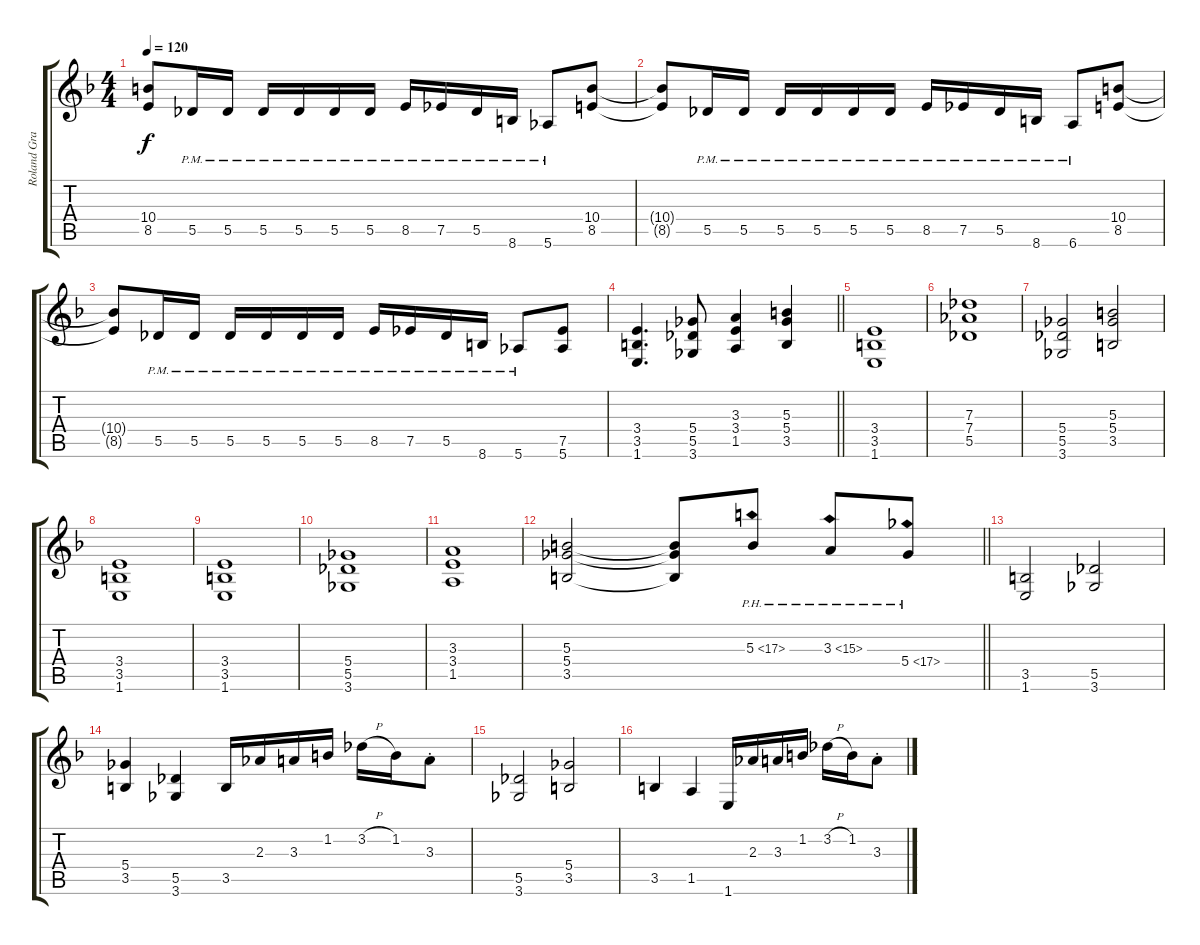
\track ("Roland Grapow" "Roland Gra") {instrument distortionguitar}
\staff {score tabs}
\tuning (Eb4 Bb3 Gb3 Db3 Ab2 Eb2) {hide}
\ts (4 4)
\tempo 120
\clef g2
\ks dminor
(10.4 8.5).8{dy f} 5.5{pm}.16 5.5{pm}.16 5.5{pm}.16 5.5{pm}.16 5.5{pm}.16 5.5{pm}.16 8.5{pm}.16 7.5{pm}.16 5.5{pm}.16 8.6{pm}.16 5.6{pm}.8 (10.4 8.5).8 |
(10.4{t} 8.5{t}).8 5.5{pm}.16 5.5{pm}.16 5.5{pm}.16 5.5{pm}.16 5.5{pm}.16 5.5{pm}.16 8.5{pm}.16 7.5{pm}.16 5.5{pm}.16 8.6{pm}.16 6.6{pm}.8 (10.4 8.5).8 |
(10.4{t} 8.5{t}).8 5.5{pm}.16 5.5{pm}.16 5.5{pm}.16 5.5{pm}.16 5.5{pm}.16 5.5{pm}.16 8.5{pm}.16 7.5{pm}.16 5.5{pm}.16 8.6{pm}.16 5.6{pm}.8 (7.5 5.6).8 |
\barLineRight lightlight
(3.4 3.5 1.6).4{d} (5.4 5.5 3.6).8 (3.3 3.4 1.5).4 (5.3 5.4 3.5).4 |
(3.4 3.5 1.6).1 |
(7.3 7.4 5.5).1 |
(5.4 5.5 3.6).2 (5.3 5.4 3.5).2 |
(3.4 3.5 1.6).1 |
(3.4 3.5 1.6).1 |
(5.4 5.5 3.6).1 |
(3.3 3.4 1.5).1 |
\barLineRight lightlight
(5.3 5.4 3.5).2 (5.3{t} 5.4{t} 3.5{t}).8 5.3{ph 12}.8 3.3{ph 12}.8 5.4{ph 12}.8 |
(3.5 1.6).2 (5.5 3.6).2 |
(5.4 3.5).4 (5.5 3.6).4 3.5.16 2.3.16 3.3.16 1.2.16 3.2{h}.16 1.2.16 3.3{st}.8 |
(5.5 3.6).2 (5.4 3.5).2 |
3.5.4 1.5.4 1.6.16 2.3.16 3.3.16 1.2.16 3.2{h}.16 1.2.16 3.3{st}.8
